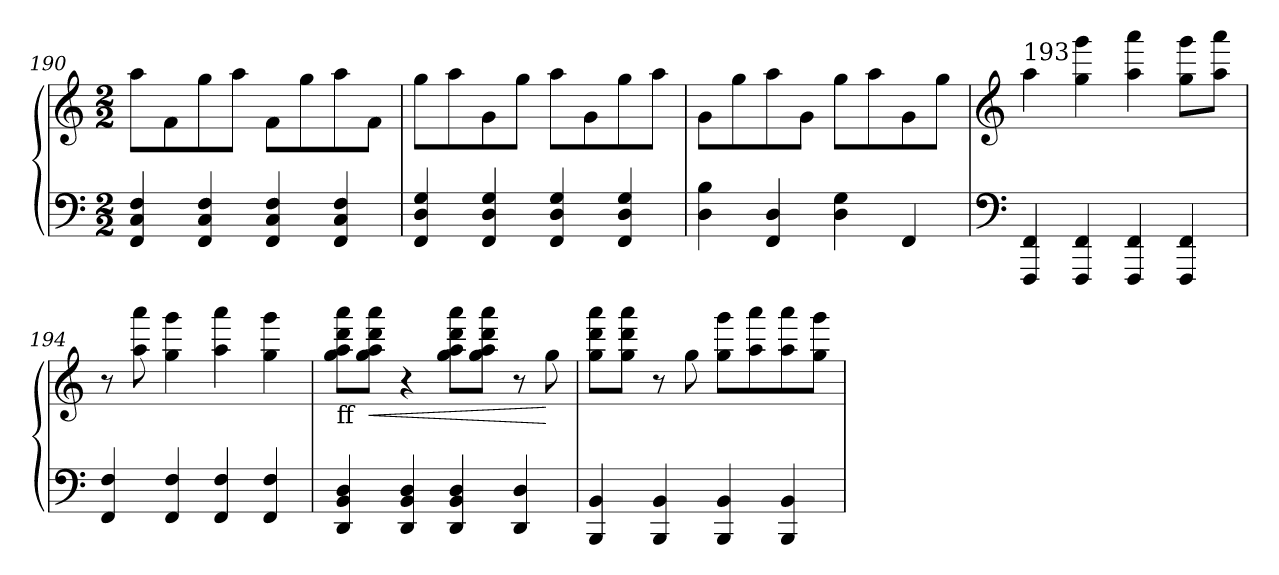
**kern	**kern	**dynam
*part1	*part1	*part1
*staff2	*staff1	*staff1/2
*clefF4	*clefG2	*
*k[]	*k[]	*
*C:	*C:	*
*M2/2	*M2/2	*
=190	=190	=190
4FF/ 4C/ 4F/	8aa\L	.
.	8f\	.
4FF/ 4C/ 4F/	8gg\	.
.	8aa\J	.
4FF/ 4C/ 4F/	8f\L	.
.	8gg\	.
4FF/ 4C/ 4F/	8aa\	.
.	8f\J	.
=191	=191	=191
4FF/ 4D/ 4G/	8gg\L	.
.	8aa\	.
4FF/ 4D/ 4G/	8g\	.
.	8gg\J	.
4FF/ 4D/ 4G/	8aa\L	.
.	8g\	.
4FF/ 4D/ 4G/	8gg\	.
.	8aa\J	.
=192	=192	=192
4D\ 4B\	8g\L	.
.	8gg\	.
4FF/ 4D/	8aa\	.
.	8g\J	.
4D\ 4G\	8gg\L	.
.	8aa\	.
4FF/	8g\	.
.	8gg\J	.
!!LO:PB:g=z
=193	=193	=193
*clefF4	*clefG2	*
!	!LO:TX:a:t=193	!
4FFF/ 4FF/	4aa\	.
4FFF/ 4FF/	4gg\ 4ggg\	.
4FFF/ 4FF/	4aa\ 4aaa\	.
4FFF/ 4FF/	8gg\ 8ggg\L	.
.	8aa\ 8aaa\J	.
=194	=194	=194
4FF/ 4F/	8r	.
.	8aa\ 8aaa\	.
4FF/ 4F/	4gg\ 4ggg\	.
4FF/ 4F/	4aa\ 4aaa\	.
4FF/ 4F/	4gg\ 4ggg\	.
=195	=195	=195
!	!LO:TX:b:t=ff	!
4DD/ 4BB/ 4D/	8gg\ 8aa\ 8ddd\ 8aaa\L	.
!	!	!LO:HP:b
.	8gg\ 8aa\ 8ddd\ 8aaa\J	<
4DD/ 4BB/ 4D/	4r	.
4DD/ 4BB/ 4D/	8gg\ 8aa\ 8ddd\ 8aaa\L	.
.	8gg\ 8aa\ 8ddd\ 8aaa\J	.
4DD/ 4D/	8r	.
.	8gg\	[
!!LO:PB:g=z
=196	=196	=196
4BBB/ 4BB/	8gg\ 8ddd\ 8aaa\L	.
.	8gg\ 8ddd\ 8aaa\J	.
4BBB/ 4BB/	8r	.
.	8gg\	.
4BBB/ 4BB/	8gg\ 8ggg\L	.
.	8aa\ 8aaa\	.
4BBB/ 4BB/	8aa\ 8aaa\	.
.	8gg\ 8ggg\J	.
=	=	=
*-	*-	*-
